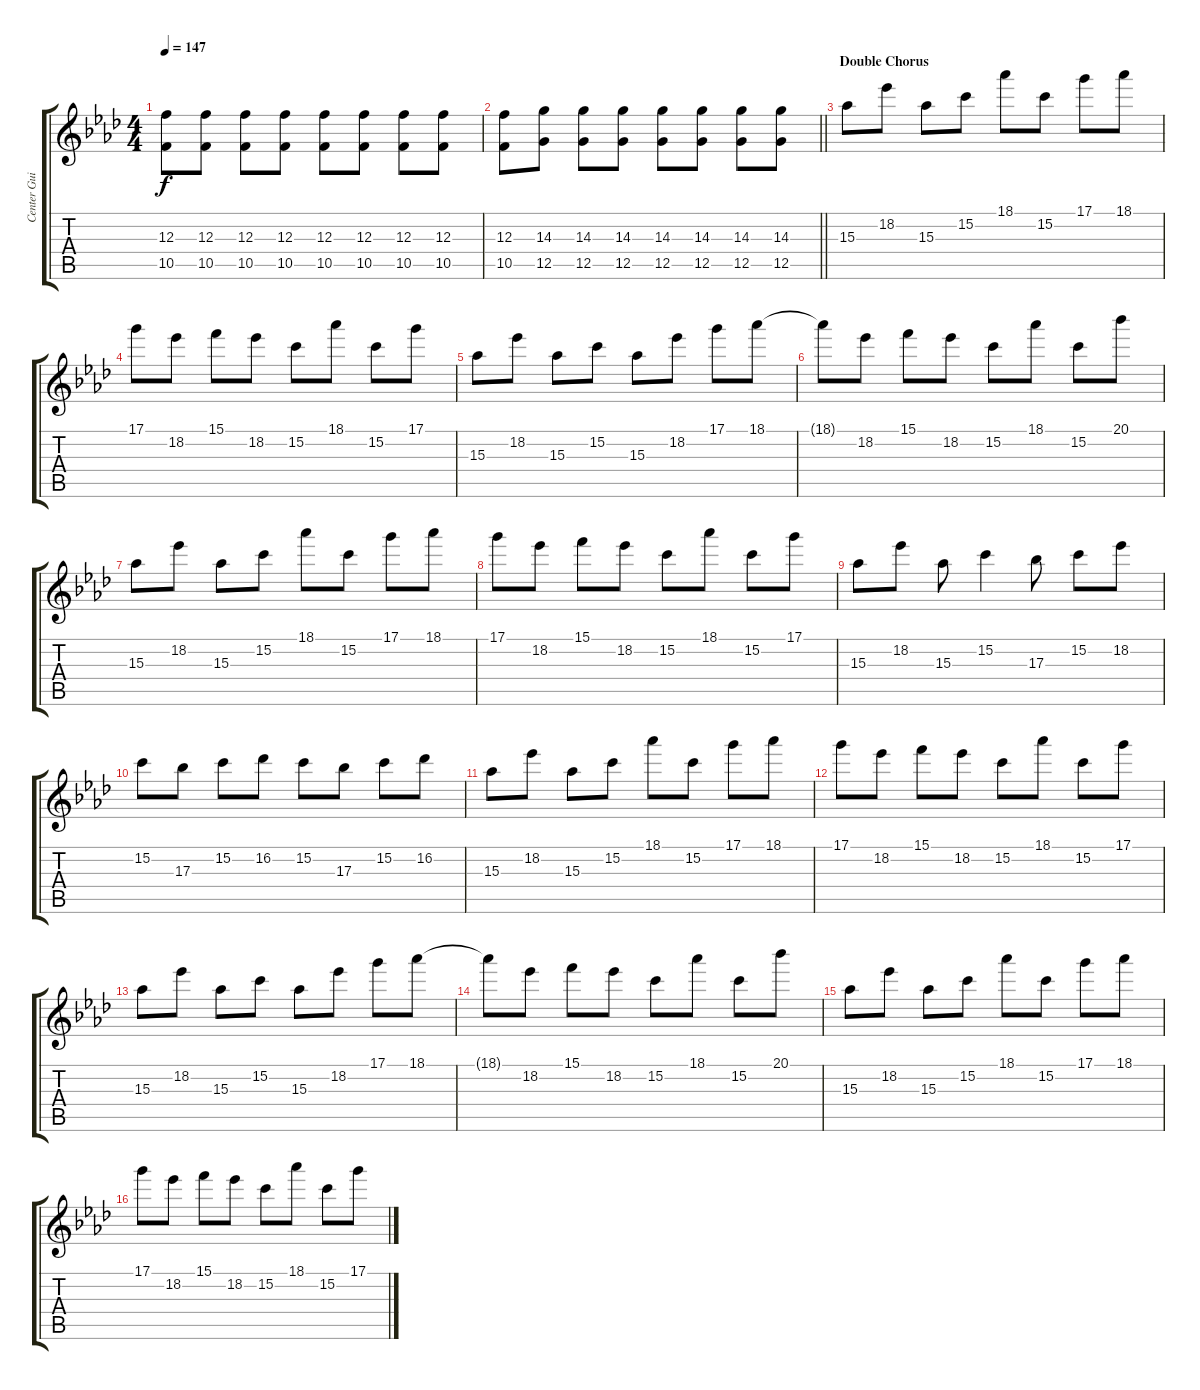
\track ("Center Guitar" "Center Gui") {instrument overdrivenguitar}
\staff {score tabs}
\tuning (D4 A3 F3 C3 G2 C2) {hide}
\ts (4 4)
\tempo 147
\clef g2
\ks ab
(12.3 10.5).8{dy f} (12.3 10.5).8 (12.3 10.5).8 (12.3 10.5).8 (12.3 10.5).8 (12.3 10.5).8 (12.3 10.5).8 (12.3 10.5).8 |
\barLineRight lightlight
(12.3 10.5).8 (14.3 12.5).8 (14.3 12.5).8 (14.3 12.5).8 (14.3 12.5).8 (14.3 12.5).8 (14.3 12.5).8 (14.3 12.5).8 |
\section ("" "Double Chorus")
15.3.8 18.2.8 15.3.8 15.2.8 18.1.8 15.2.8 17.1.8 18.1.8 |
17.1.8 18.2.8 15.1.8 18.2.8 15.2.8 18.1.8 15.2.8 17.1.8 |
15.3.8 18.2.8 15.3.8 15.2.8 15.3.8 18.2.8 17.1.8 18.1.8 |
18.1{t}.8 18.2.8 15.1.8 18.2.8 15.2.8 18.1.8 15.2.8 20.1.8 |
15.3.8 18.2.8 15.3.8 15.2.8 18.1.8 15.2.8 17.1.8 18.1.8 |
17.1.8 18.2.8 15.1.8 18.2.8 15.2.8 18.1.8 15.2.8 17.1.8 |
15.3.8 18.2.8 15.3.8 15.2.4 17.3.8 15.2.8 18.2.8 |
15.2.8 17.3.8 15.2.8 16.2.8 15.2.8 17.3.8 15.2.8 16.2.8 |
15.3.8 18.2.8 15.3.8 15.2.8 18.1.8 15.2.8 17.1.8 18.1.8 |
17.1.8 18.2.8 15.1.8 18.2.8 15.2.8 18.1.8 15.2.8 17.1.8 |
15.3.8 18.2.8 15.3.8 15.2.8 15.3.8 18.2.8 17.1.8 18.1.8 |
18.1{t}.8 18.2.8 15.1.8 18.2.8 15.2.8 18.1.8 15.2.8 20.1.8 |
15.3.8 18.2.8 15.3.8 15.2.8 18.1.8 15.2.8 17.1.8 18.1.8 |
17.1.8 18.2.8 15.1.8 18.2.8 15.2.8 18.1.8 15.2.8 17.1.8
